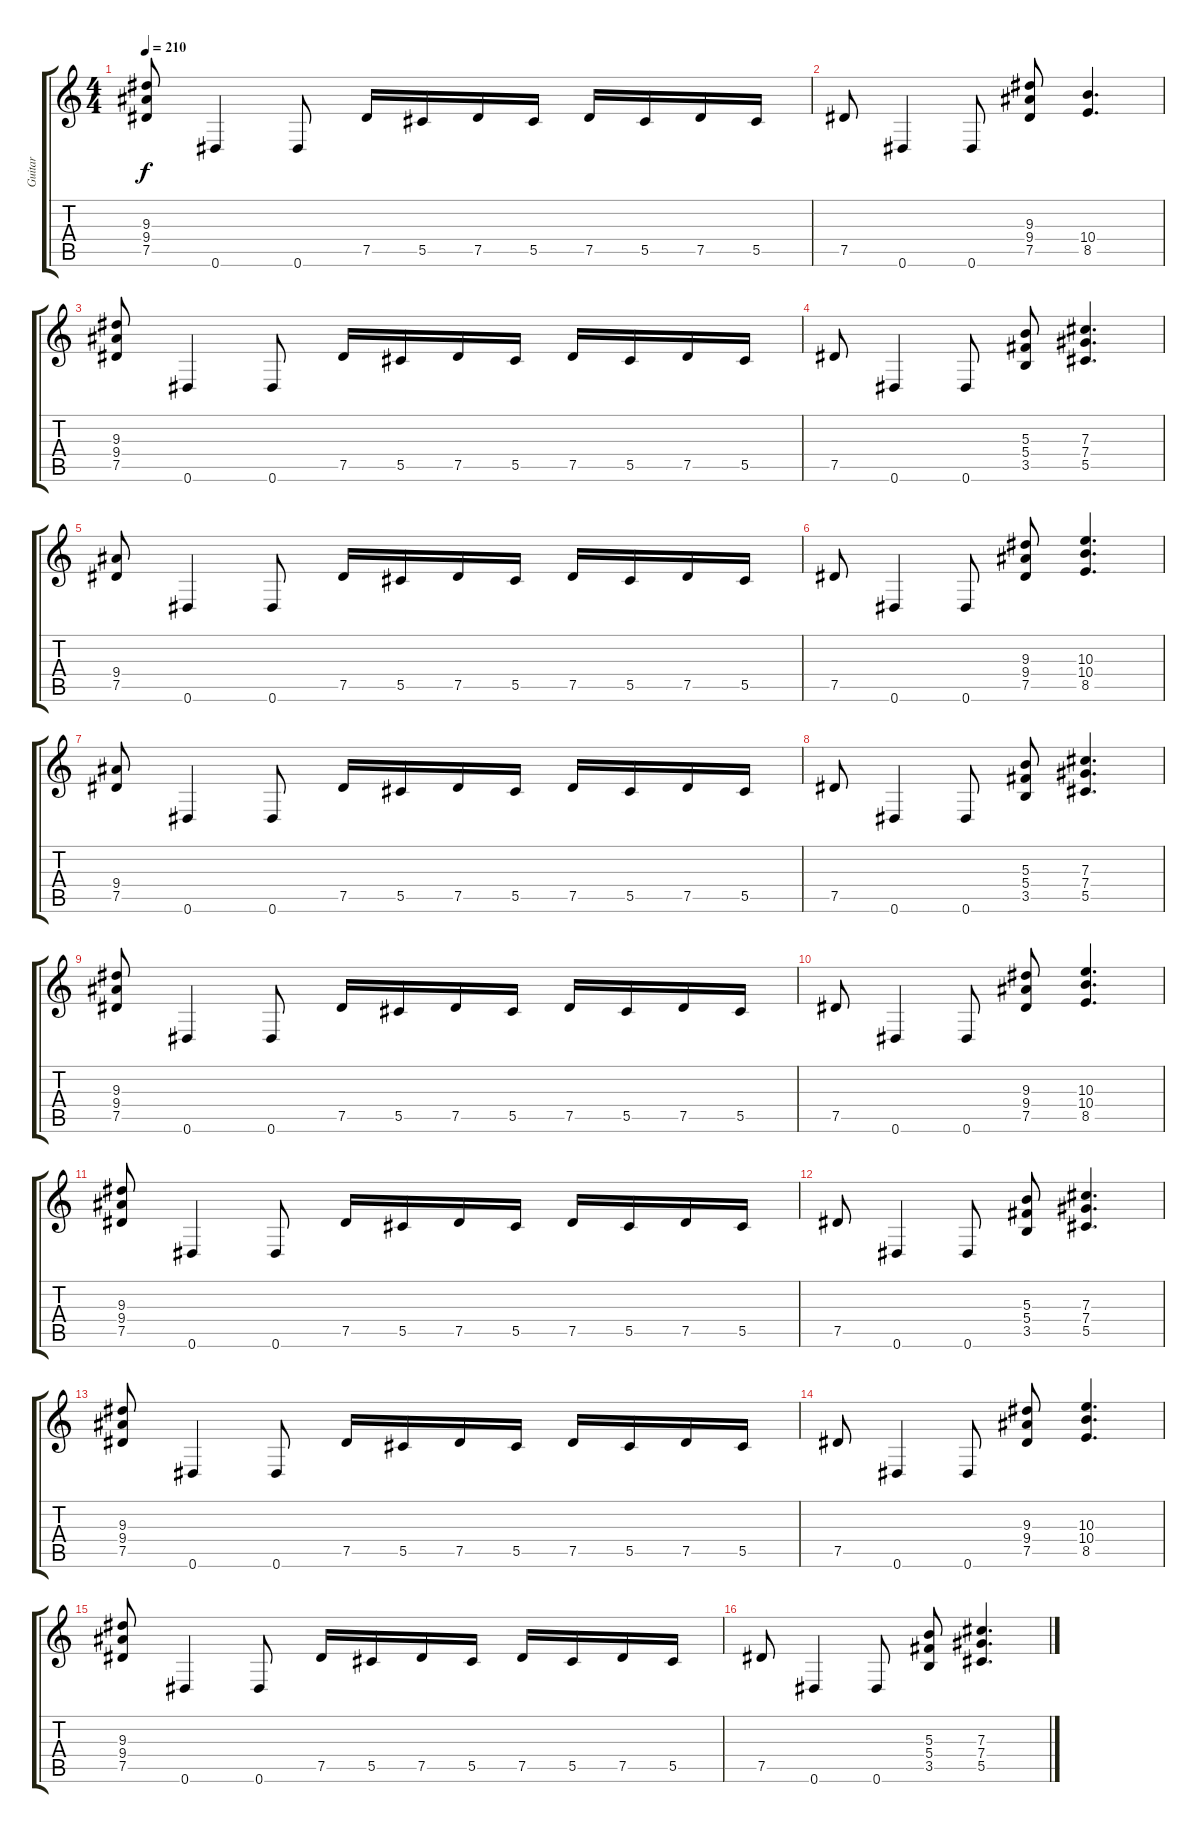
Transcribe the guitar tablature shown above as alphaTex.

\track ("Guitar" "Guitar") {instrument distortionguitar}
\staff {score tabs}
\tuning (Eb4 Bb3 Gb3 Db3 Ab2 Eb2) {hide}
\ts (4 4)
\tempo 210
\clef g2
\ks c
(9.3 9.4 7.5).8{dy f instrument distortionguitar} 0.6.4 0.6.8 7.5.16 5.5.16 7.5.16 5.5.16 7.5.16 5.5.16 7.5.16 5.5.16 |
7.5.8 0.6.4 0.6.8 (9.3 9.4 7.5).8 (10.4 8.5).4{d} |
(9.3 9.4 7.5).8 0.6.4 0.6.8 7.5.16 5.5.16 7.5.16 5.5.16 7.5.16 5.5.16 7.5.16 5.5.16 |
7.5.8 0.6.4 0.6.8 (5.3 5.4 3.5).8 (7.3 7.4 5.5).4{d} |
(9.4 7.5).8 0.6.4 0.6.8 7.5.16 5.5.16 7.5.16 5.5.16 7.5.16 5.5.16 7.5.16 5.5.16 |
7.5.8 0.6.4 0.6.8 (9.3 9.4 7.5).8 (10.3 10.4 8.5).4{d} |
(9.4 7.5).8 0.6.4 0.6.8 7.5.16 5.5.16 7.5.16 5.5.16 7.5.16 5.5.16 7.5.16 5.5.16 |
7.5.8 0.6.4 0.6.8 (5.3 5.4 3.5).8 (7.3 7.4 5.5).4{d} |
(9.3 9.4 7.5).8 0.6.4 0.6.8 7.5.16 5.5.16 7.5.16 5.5.16 7.5.16 5.5.16 7.5.16 5.5.16 |
7.5.8 0.6.4 0.6.8 (9.3 9.4 7.5).8 (10.3 10.4 8.5).4{d} |
(9.3 9.4 7.5).8 0.6.4 0.6.8 7.5.16 5.5.16 7.5.16 5.5.16 7.5.16 5.5.16 7.5.16 5.5.16 |
7.5.8 0.6.4 0.6.8 (5.3 5.4 3.5).8 (7.3 7.4 5.5).4{d} |
(9.3 9.4 7.5).8 0.6.4 0.6.8 7.5.16 5.5.16 7.5.16 5.5.16 7.5.16 5.5.16 7.5.16 5.5.16 |
7.5.8 0.6.4 0.6.8 (9.3 9.4 7.5).8 (10.3 10.4 8.5).4{d} |
(9.3 9.4 7.5).8 0.6.4 0.6.8 7.5.16 5.5.16 7.5.16 5.5.16 7.5.16 5.5.16 7.5.16 5.5.16 |
7.5.8 0.6.4 0.6.8 (5.3 5.4 3.5).8 (7.3 7.4 5.5).4{d}
